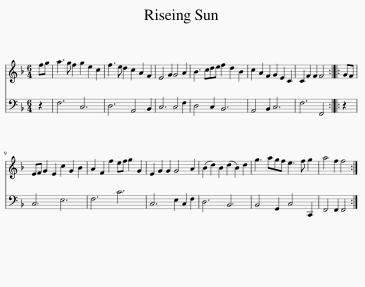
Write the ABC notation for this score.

X:1
%%score 1 2
L:1/8
M:6/4
I:linebreak $
K:F
V:1 treble
V:2 bass
V:1
 fg | a3 g f2 g2 e2 c2 | f3 e d2 c2 A2 F2 | E4 G2 G4 A2 | B3 cde f2 d2 B2 | %5
 c2 A2 F2 G2 E2 C2 | C2 F2 F2 F4 :: GF |$ EF G2 E2 c2 G2 B2 | A2 F2 f2 ef g2 G2 | %10
 E2 G2 G2 G4 A2 | (B2 d2) B2 (d2 B2) d2 | g3 agf e3 f g2 | a4 f2 f4 :| %14
V:2
 z2 | F,6 C,6 | D,6 A,,4 B,,2 | C,6 C,4 F,2 | D,4 C,2 B,,6 | %5
 A,,4 B,,2 C,6 | F,6 F,,4 :: z2 |$ C,6 E,6 | F,6 C6 | %10
 C,6 E,2 C,2 F,2 | D,6 B,,6 | B,,4 G,,2 C,4 C,,2 | F,,4 F,,2 F,,4 :| %14
